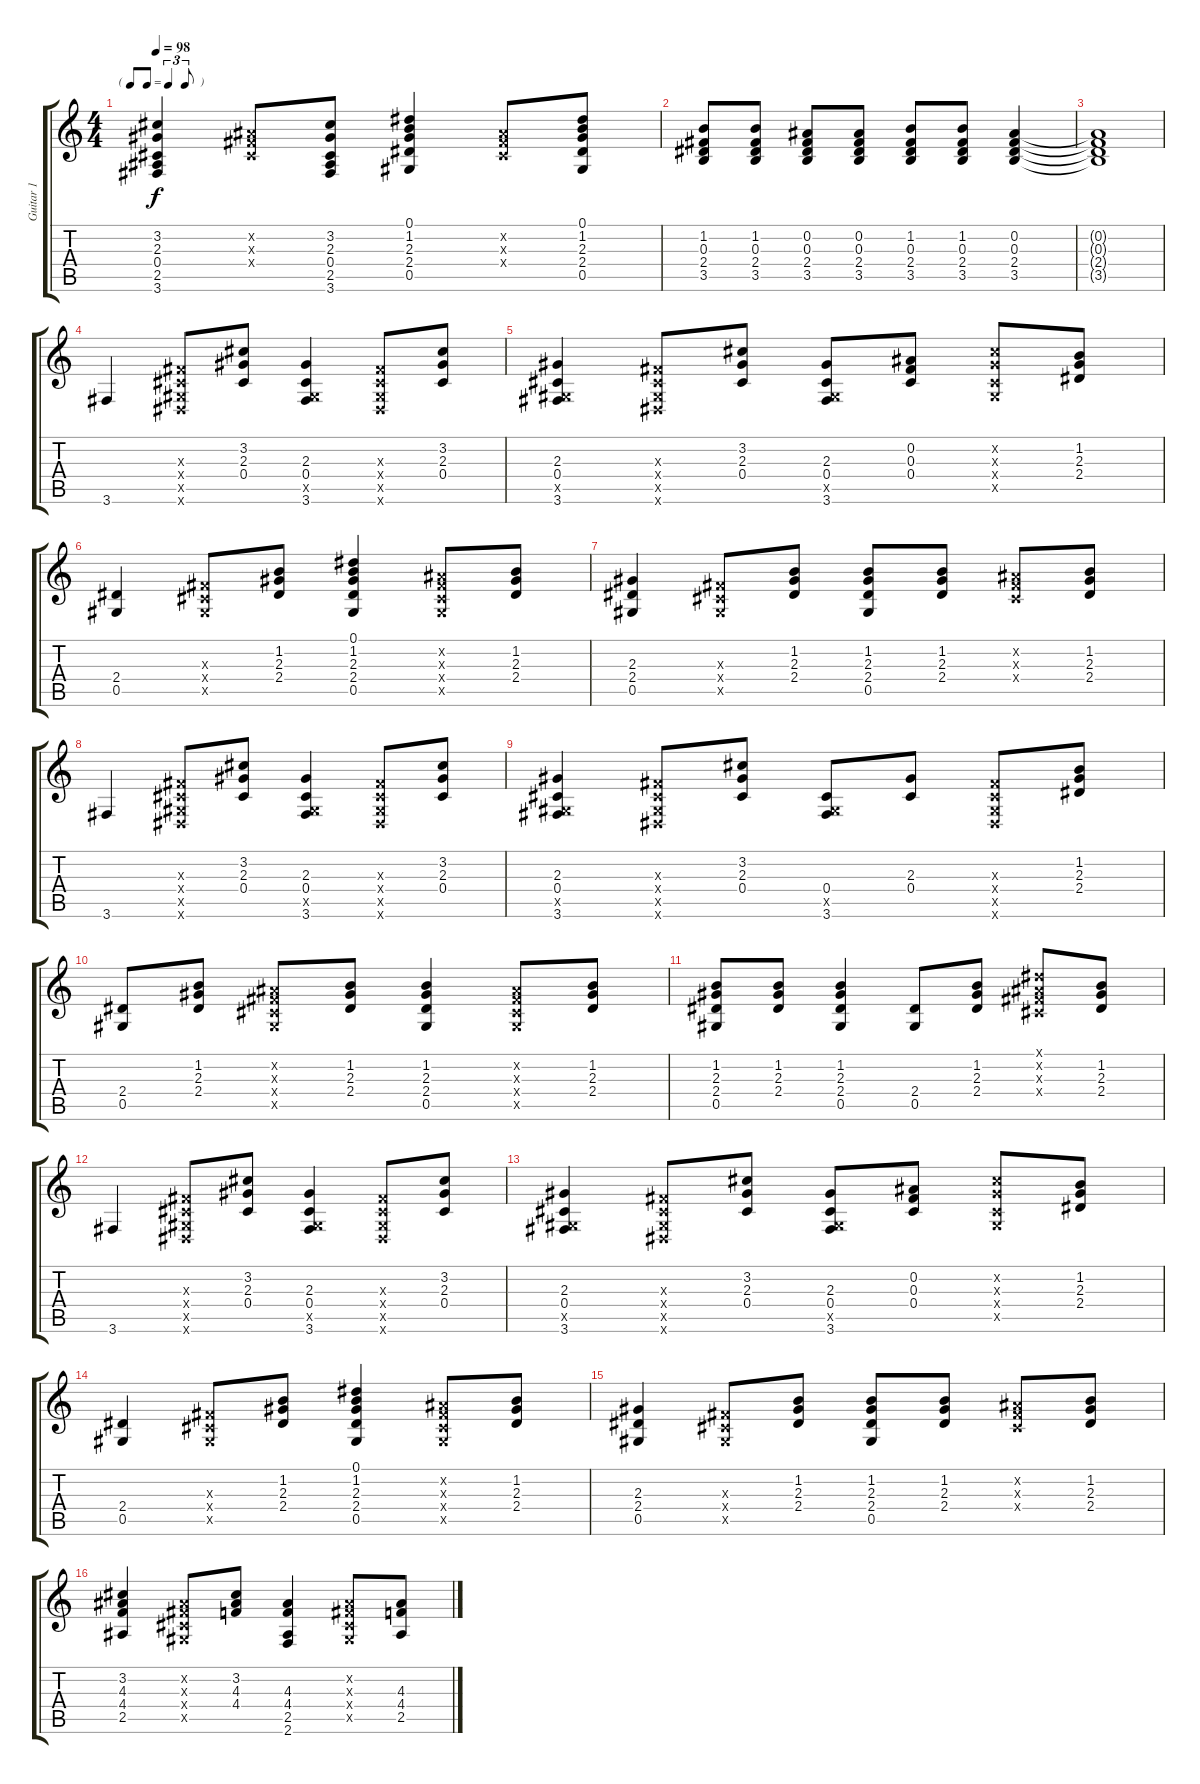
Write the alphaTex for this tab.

\track ("Guitar 1" "Guitar 1") {instrument electricguitarclean}
\staff {score tabs}
\tuning (Eb4 Bb3 Gb3 Db3 Ab2 Eb2) {hide}
\ts (4 4)
\tf triplet8th
\tempo 98
\clef g2
\ks c
(3.2 2.3 0.4 2.5 3.6).4{dy f} (0.2{x} 0.3{x} 0.4{x}).8 (3.2 2.3 0.4 2.5 3.6).8 (0.1 1.2 2.3 2.4 0.5).4 (0.2{x} 0.3{x} 0.4{x}).8 (0.1 1.2 2.3 2.4 0.5).8 |
(1.2 0.3 2.4 3.5).8 (1.2 0.3 2.4 3.5).8 (0.2 0.3 2.4 3.5).8 (0.2 0.3 2.4 3.5).8 (1.2 0.3 2.4 3.5).8 (1.2 0.3 2.4 3.5).8 (0.2 0.3 2.4 3.5).4 |
(0.2{t} 0.3{t} 2.4{t} 3.5{t}).1 |
3.6.4 (0.3{x} 0.4{x} 0.5{x} 0.6{x}).8 (3.2 2.3 0.4).8 (2.3 0.4 0.5{x} 3.6).4 (0.3{x} 0.4{x} 0.5{x} 0.6{x}).8 (3.2 2.3 0.4).8 |
(2.3 0.4 0.5{x} 3.6).4 (0.3{x} 0.4{x} 0.5{x} 0.6{x}).8 (3.2 2.3 0.4).8 (2.3 0.4 0.5{x} 3.6).8 (0.2 0.3 0.4).8 (3.2{x} 2.3{x} 0.4{x} 0.5{x}).8 (1.2 2.3 2.4).8 |
(2.4 0.5).4 (0.3{x} 0.4{x} 0.5{x}).8 (1.2 2.3 2.4).8 (0.1 1.2 2.3 2.4 0.5).4 (0.2{x} 0.3{x} 0.4{x} 0.5{x}).8 (1.2 2.3 2.4).8 |
(2.3 2.4 0.5).4 (0.3{x} 0.4{x} 0.5{x}).8 (1.2 2.3 2.4).8 (1.2 2.3 2.4 0.5).8 (1.2 2.3 2.4).8 (0.2{x} 0.3{x} 0.4{x}).8 (1.2 2.3 2.4).8 |
3.6.4 (0.3{x} 0.4{x} 0.5{x} 0.6{x}).8 (3.2 2.3 0.4).8 (2.3 0.4 0.5{x} 3.6).4 (0.3{x} 0.4{x} 0.5{x} 0.6{x}).8 (3.2 2.3 0.4).8 |
(2.3 0.4 0.5{x} 3.6).4 (0.3{x} 0.4{x} 0.5{x} 0.6{x}).8 (3.2 2.3 0.4).8 (0.4 0.5{x} 3.6).8 (2.3 0.4).8 (0.3{x} 0.4{x} 0.5{x} 0.6{x}).8 (1.2 2.3 2.4).8 |
(2.4 0.5).8 (1.2 2.3 2.4).8 (0.2{x} 0.3{x} 0.4{x} 0.5{x}).8 (1.2 2.3 2.4).8 (1.2 2.3 2.4 0.5).4 (0.2{x} 0.3{x} 0.4{x} 0.5{x}).8 (1.2 2.3 2.4).8 |
(1.2 2.3 2.4 0.5).8 (1.2 2.3 2.4).8 (1.2 2.3 2.4 0.5).4 (2.4 0.5).8 (1.2 2.3 2.4).8 (0.1{x} 0.2{x} 0.3{x} 0.4{x}).8 (1.2 2.3 2.4).8 |
3.6.4 (0.3{x} 0.4{x} 0.5{x} 0.6{x}).8 (3.2 2.3 0.4).8 (2.3 0.4 0.5{x} 3.6).4 (0.3{x} 0.4{x} 0.5{x} 0.6{x}).8 (3.2 2.3 0.4).8 |
(2.3 0.4 0.5{x} 3.6).4 (0.3{x} 0.4{x} 0.5{x} 0.6{x}).8 (3.2 2.3 0.4).8 (2.3 0.4 0.5{x} 3.6).8 (0.2 0.3 0.4).8 (3.2{x} 2.3{x} 0.4{x} 0.5{x}).8 (1.2 2.3 2.4).8 |
(2.4 0.5).4 (0.3{x} 0.4{x} 0.5{x}).8 (1.2 2.3 2.4).8 (0.1 1.2 2.3 2.4 0.5).4 (0.2{x} 0.3{x} 0.4{x} 0.5{x}).8 (1.2 2.3 2.4).8 |
(2.3 2.4 0.5).4 (0.3{x} 0.4{x} 0.5{x}).8 (1.2 2.3 2.4).8 (1.2 2.3 2.4 0.5).8 (1.2 2.3 2.4).8 (0.2{x} 0.3{x} 0.4{x}).8 (1.2 2.3 2.4).8 |
(3.2 4.3 4.4 2.5).4 (0.2{x} 0.3{x} 0.4{x} 0.5{x}).8 (3.2 4.3 4.4).8 (4.3 4.4 2.5 2.6).4 (0.2{x} 0.3{x} 0.4{x} 0.5{x}).8 (4.3 4.4 2.5).8
